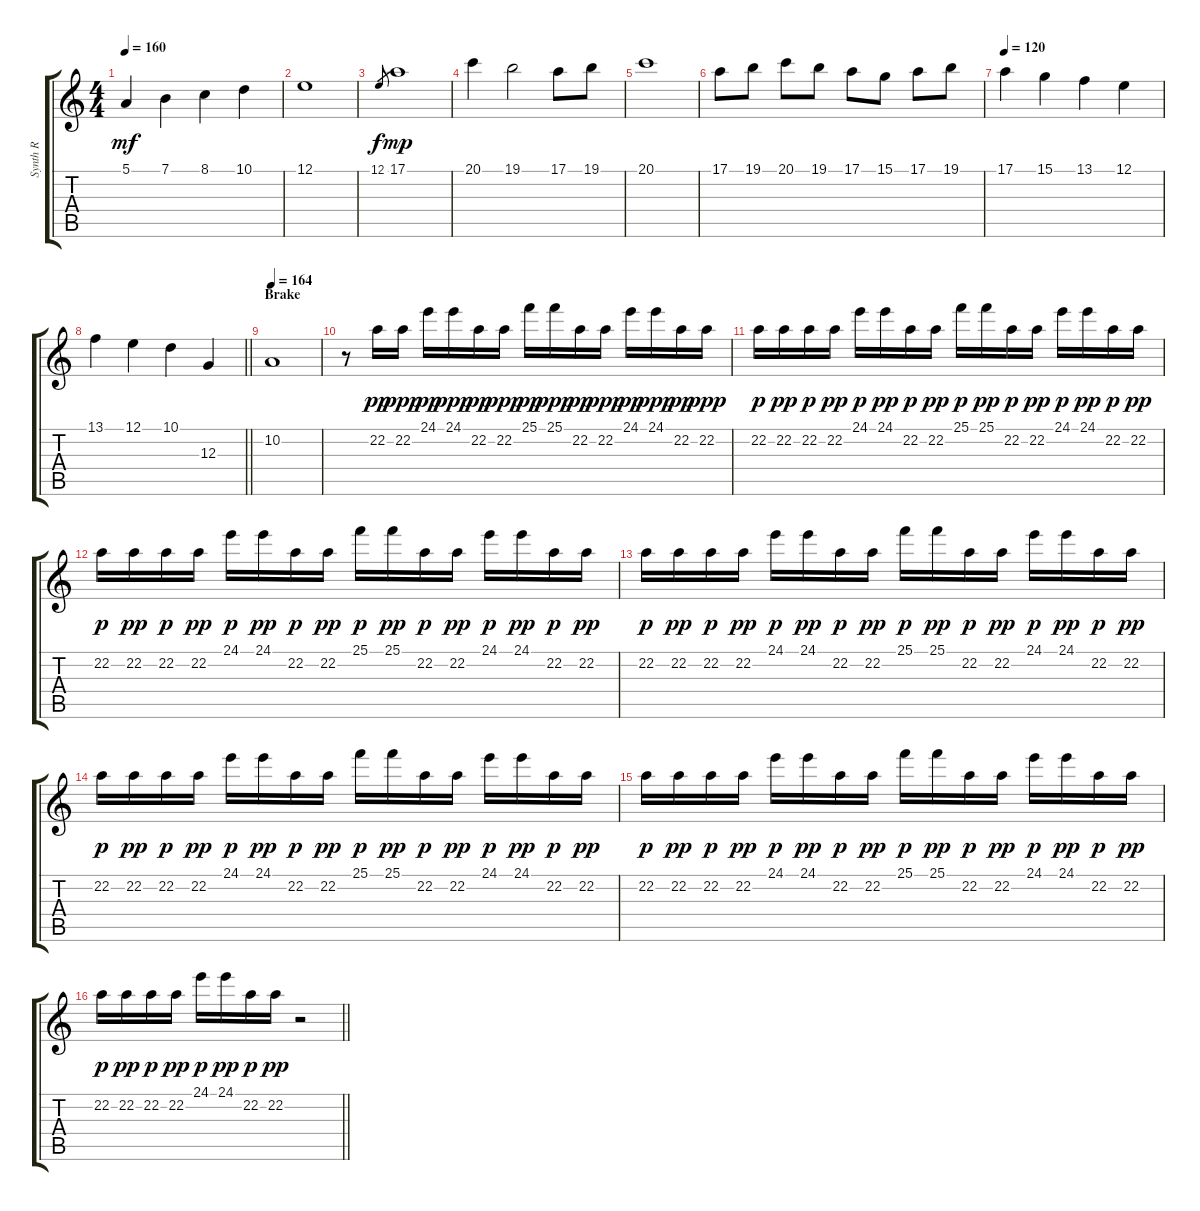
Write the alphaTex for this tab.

\track ("Synth R" "Synth R") {instrument stringensemble1}
\staff {score tabs}
\tuning (E4 B3 G3 D3 A2 E2) {hide}
\ts (4 4)
\tempo 160
\clef g2
\ks c
5.1.4{dy mf} 7.1.4 8.1.4 10.1.4 |
12.1.1 |
12.1.8{gr dy f} 17.1.1{dy mp} |
20.1.4 19.1.2 17.1.8 19.1.8 |
20.1.1 |
17.1.8 19.1.8 20.1.8 19.1.8 17.1.8 15.1.8 17.1.8 19.1.8 |
\tempo 120
17.1.4 15.1.4 13.1.4 12.1.4 |
\barLineRight lightlight
13.1.4 12.1.4 10.1.4 12.3.4 |
\section ("" "Brake")
\tempo 164
10.2.1 |
r.8{instrument lead2sawtooth} 22.2.16{dy pp} 22.2.16{dy ppp} 24.1.16{dy pp} 24.1.16{dy ppp} 22.2.16{dy pp} 22.2.16{dy ppp} 25.1.16{dy pp} 25.1.16{dy ppp} 22.2.16{dy pp} 22.2.16{dy ppp} 24.1.16{dy pp} 24.1.16{dy ppp} 22.2.16{dy pp} 22.2.16{dy ppp} |
22.2.16{dy p} 22.2.16{dy pp} 22.2.16{dy p} 22.2.16{dy pp} 24.1.16{dy p} 24.1.16{dy pp} 22.2.16{dy p} 22.2.16{dy pp} 25.1.16{dy p} 25.1.16{dy pp} 22.2.16{dy p} 22.2.16{dy pp} 24.1.16{dy p} 24.1.16{dy pp} 22.2.16{dy p} 22.2.16{dy pp} |
22.2.16{dy p} 22.2.16{dy pp} 22.2.16{dy p} 22.2.16{dy pp} 24.1.16{dy p} 24.1.16{dy pp} 22.2.16{dy p} 22.2.16{dy pp} 25.1.16{dy p} 25.1.16{dy pp} 22.2.16{dy p} 22.2.16{dy pp} 24.1.16{dy p} 24.1.16{dy pp} 22.2.16{dy p} 22.2.16{dy pp} |
22.2.16{dy p} 22.2.16{dy pp} 22.2.16{dy p} 22.2.16{dy pp} 24.1.16{dy p} 24.1.16{dy pp} 22.2.16{dy p} 22.2.16{dy pp} 25.1.16{dy p} 25.1.16{dy pp} 22.2.16{dy p} 22.2.16{dy pp} 24.1.16{dy p} 24.1.16{dy pp} 22.2.16{dy p} 22.2.16{dy pp} |
22.2.16{dy p} 22.2.16{dy pp} 22.2.16{dy p} 22.2.16{dy pp} 24.1.16{dy p} 24.1.16{dy pp} 22.2.16{dy p} 22.2.16{dy pp} 25.1.16{dy p} 25.1.16{dy pp} 22.2.16{dy p} 22.2.16{dy pp} 24.1.16{dy p} 24.1.16{dy pp} 22.2.16{dy p} 22.2.16{dy pp} |
22.2.16{dy p} 22.2.16{dy pp} 22.2.16{dy p} 22.2.16{dy pp} 24.1.16{dy p} 24.1.16{dy pp} 22.2.16{dy p} 22.2.16{dy pp} 25.1.16{dy p} 25.1.16{dy pp} 22.2.16{dy p} 22.2.16{dy pp} 24.1.16{dy p} 24.1.16{dy pp} 22.2.16{dy p} 22.2.16{dy pp} |
\barLineRight lightlight
22.2.16{dy p} 22.2.16{dy pp} 22.2.16{dy p} 22.2.16{dy pp} 24.1.16{dy p} 24.1.16{dy pp} 22.2.16{dy p} 22.2.16{dy pp} r.2
